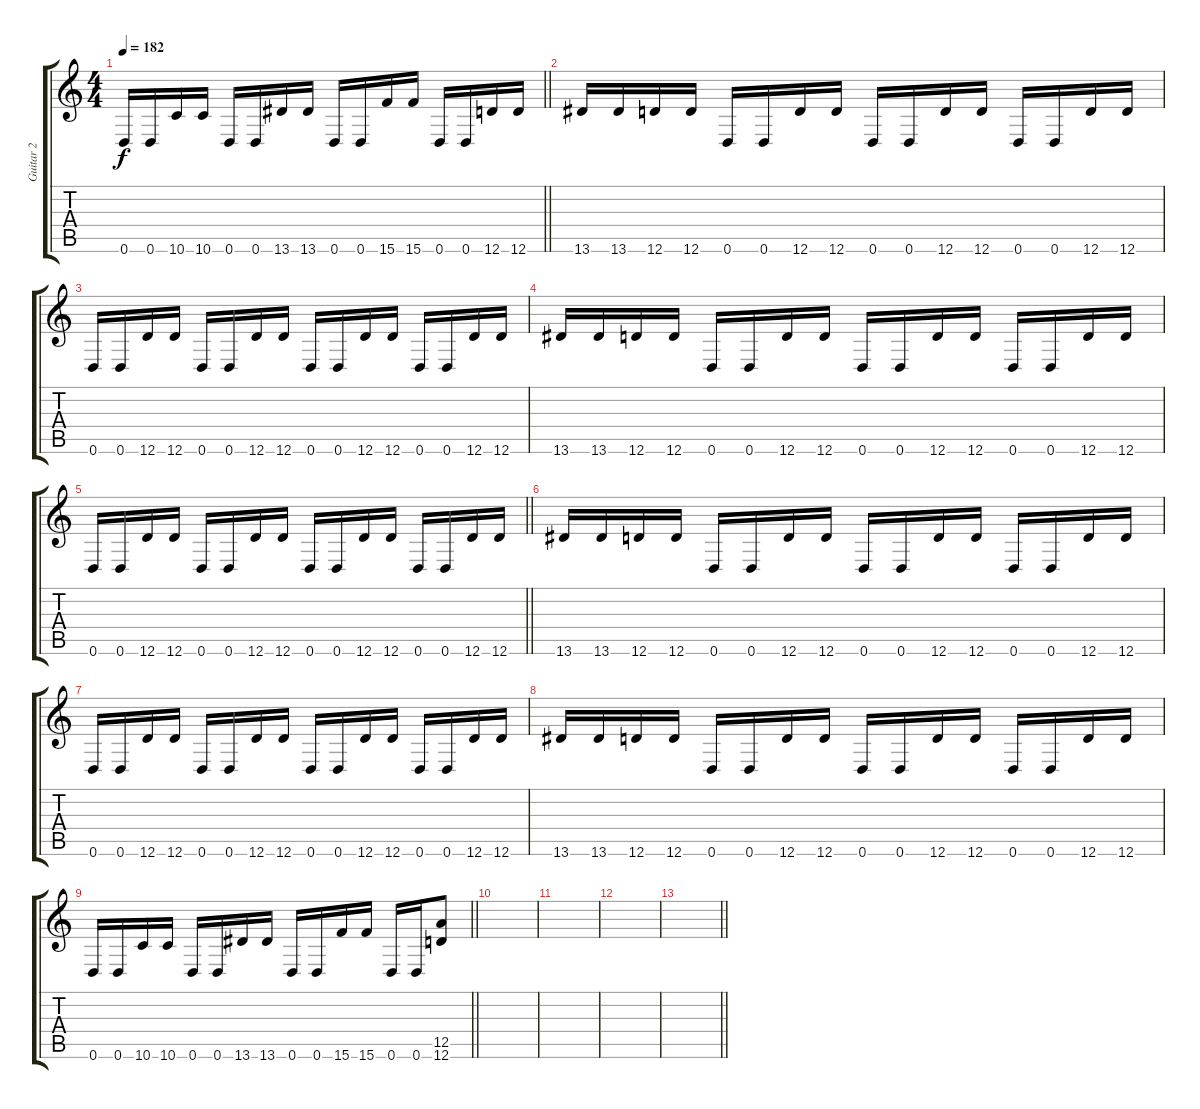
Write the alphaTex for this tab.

\track ("Guitar 2" "Guitar 2") {instrument distortionguitar}
\staff {score tabs}
\tuning (E4 B3 G3 D3 A2 D2) {hide}
\ts (4 4)
\tempo 182
\clef g2
\barLineRight lightlight
\ks c
0.6.16{dy f} 0.6.16 10.6.16 10.6.16 0.6.16 0.6.16 13.6.16 13.6.16 0.6.16 0.6.16 15.6.16 15.6.16 0.6.16 0.6.16 12.6.16 12.6.16 |
13.6.16 13.6.16 12.6.16 12.6.16 0.6.16 0.6.16 12.6.16 12.6.16 0.6.16 0.6.16 12.6.16 12.6.16 0.6.16 0.6.16 12.6.16 12.6.16 |
0.6.16 0.6.16 12.6.16 12.6.16 0.6.16 0.6.16 12.6.16 12.6.16 0.6.16 0.6.16 12.6.16 12.6.16 0.6.16 0.6.16 12.6.16 12.6.16 |
13.6.16 13.6.16 12.6.16 12.6.16 0.6.16 0.6.16 12.6.16 12.6.16 0.6.16 0.6.16 12.6.16 12.6.16 0.6.16 0.6.16 12.6.16 12.6.16 |
\barLineRight lightlight
0.6.16 0.6.16 12.6.16 12.6.16 0.6.16 0.6.16 12.6.16 12.6.16 0.6.16 0.6.16 12.6.16 12.6.16 0.6.16 0.6.16 12.6.16 12.6.16 |
13.6.16 13.6.16 12.6.16 12.6.16 0.6.16 0.6.16 12.6.16 12.6.16 0.6.16 0.6.16 12.6.16 12.6.16 0.6.16 0.6.16 12.6.16 12.6.16 |
0.6.16 0.6.16 12.6.16 12.6.16 0.6.16 0.6.16 12.6.16 12.6.16 0.6.16 0.6.16 12.6.16 12.6.16 0.6.16 0.6.16 12.6.16 12.6.16 |
13.6.16 13.6.16 12.6.16 12.6.16 0.6.16 0.6.16 12.6.16 12.6.16 0.6.16 0.6.16 12.6.16 12.6.16 0.6.16 0.6.16 12.6.16 12.6.16 |
\barLineRight lightlight
0.6.16 0.6.16 10.6.16 10.6.16 0.6.16 0.6.16 13.6.16 13.6.16 0.6.16 0.6.16 15.6.16 15.6.16 0.6.16 0.6.16 (12.5 12.6).8 |
\section ("" "")
|
|
|
\barLineRight lightlight
